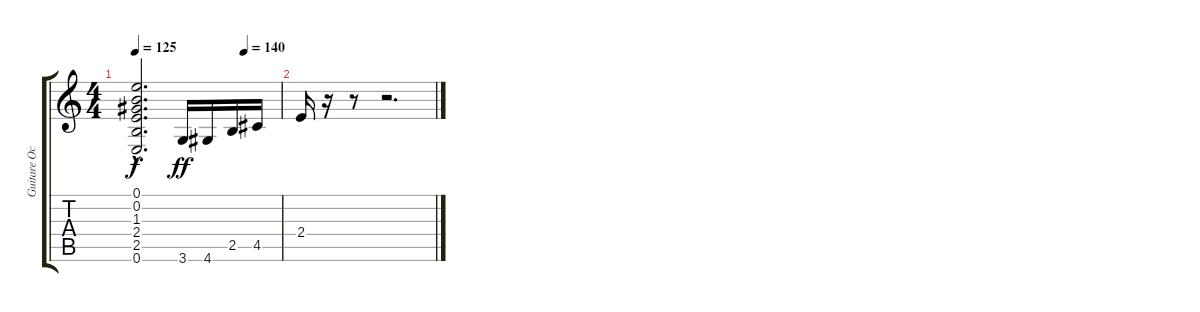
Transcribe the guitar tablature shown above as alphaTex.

\track ("Guitare Octobre 2000" "Guitare Oc") {instrument acousticguitarnylon}
\staff {score tabs}
\tuning (E4 B3 G3 D3 A2 E2) {hide}
\ts (4 4)
\tempo 125
\tempo (140 0.75)
\clef g2
\ks c
(0.1{hac t} 0.2{hac t} 1.3{hac t} 2.4{hac t} 2.5{hac t} 0.6{hac t}).2{d dy f} 3.6.16{dy ff} 4.6.16 2.5.16 4.5.16 |
2.4.16 r.16 r.8 r.2{d}
